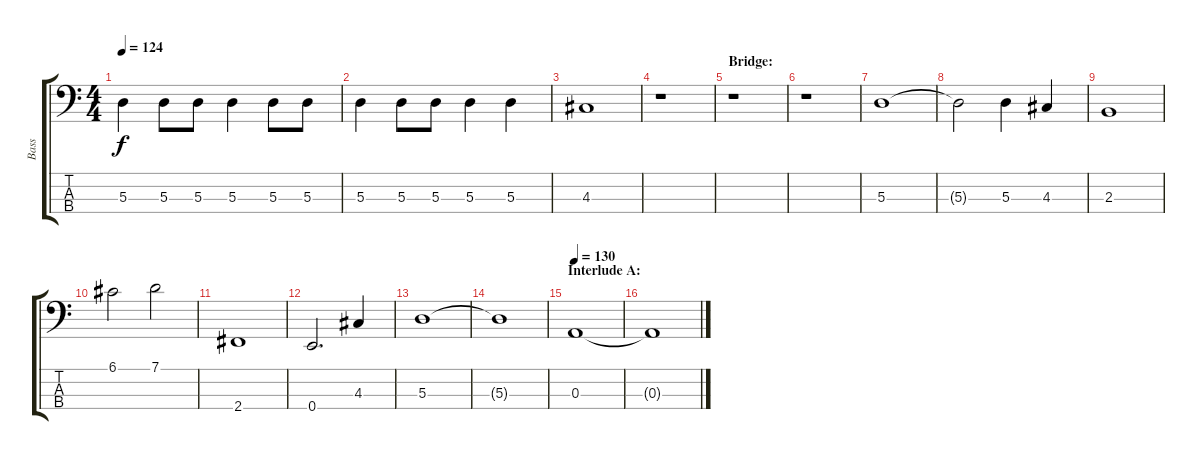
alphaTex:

\track ("Bass" "Bass") {instrument electricbasspick}
\staff {score tabs}
\tuning (G2 D2 A1 E1) {hide}
\ts (4 4)
\tempo 124
\clef f4
\ks c
5.3.4{dy f} 5.3.8 5.3.8 5.3.4 5.3.8 5.3.8 |
5.3.4 5.3.8 5.3.8 5.3.4 5.3.4 |
4.3.1 |
r.1 |
\section ("" "Bridge:")
r.1 |
r.1 |
5.3.1{volume 10 instrument fretlessbass} |
5.3{t}.2 5.3.4 4.3.4 |
2.3.1 |
6.1.2 7.1.2 |
2.4.1 |
0.4.2{d} 4.3.4 |
5.3.1 |
5.3{t}.1 |
\section ("" "Interlude A:")
\tempo 130
0.3.1{volume 16 instrument electricbasspick} |
0.3{t}.1
